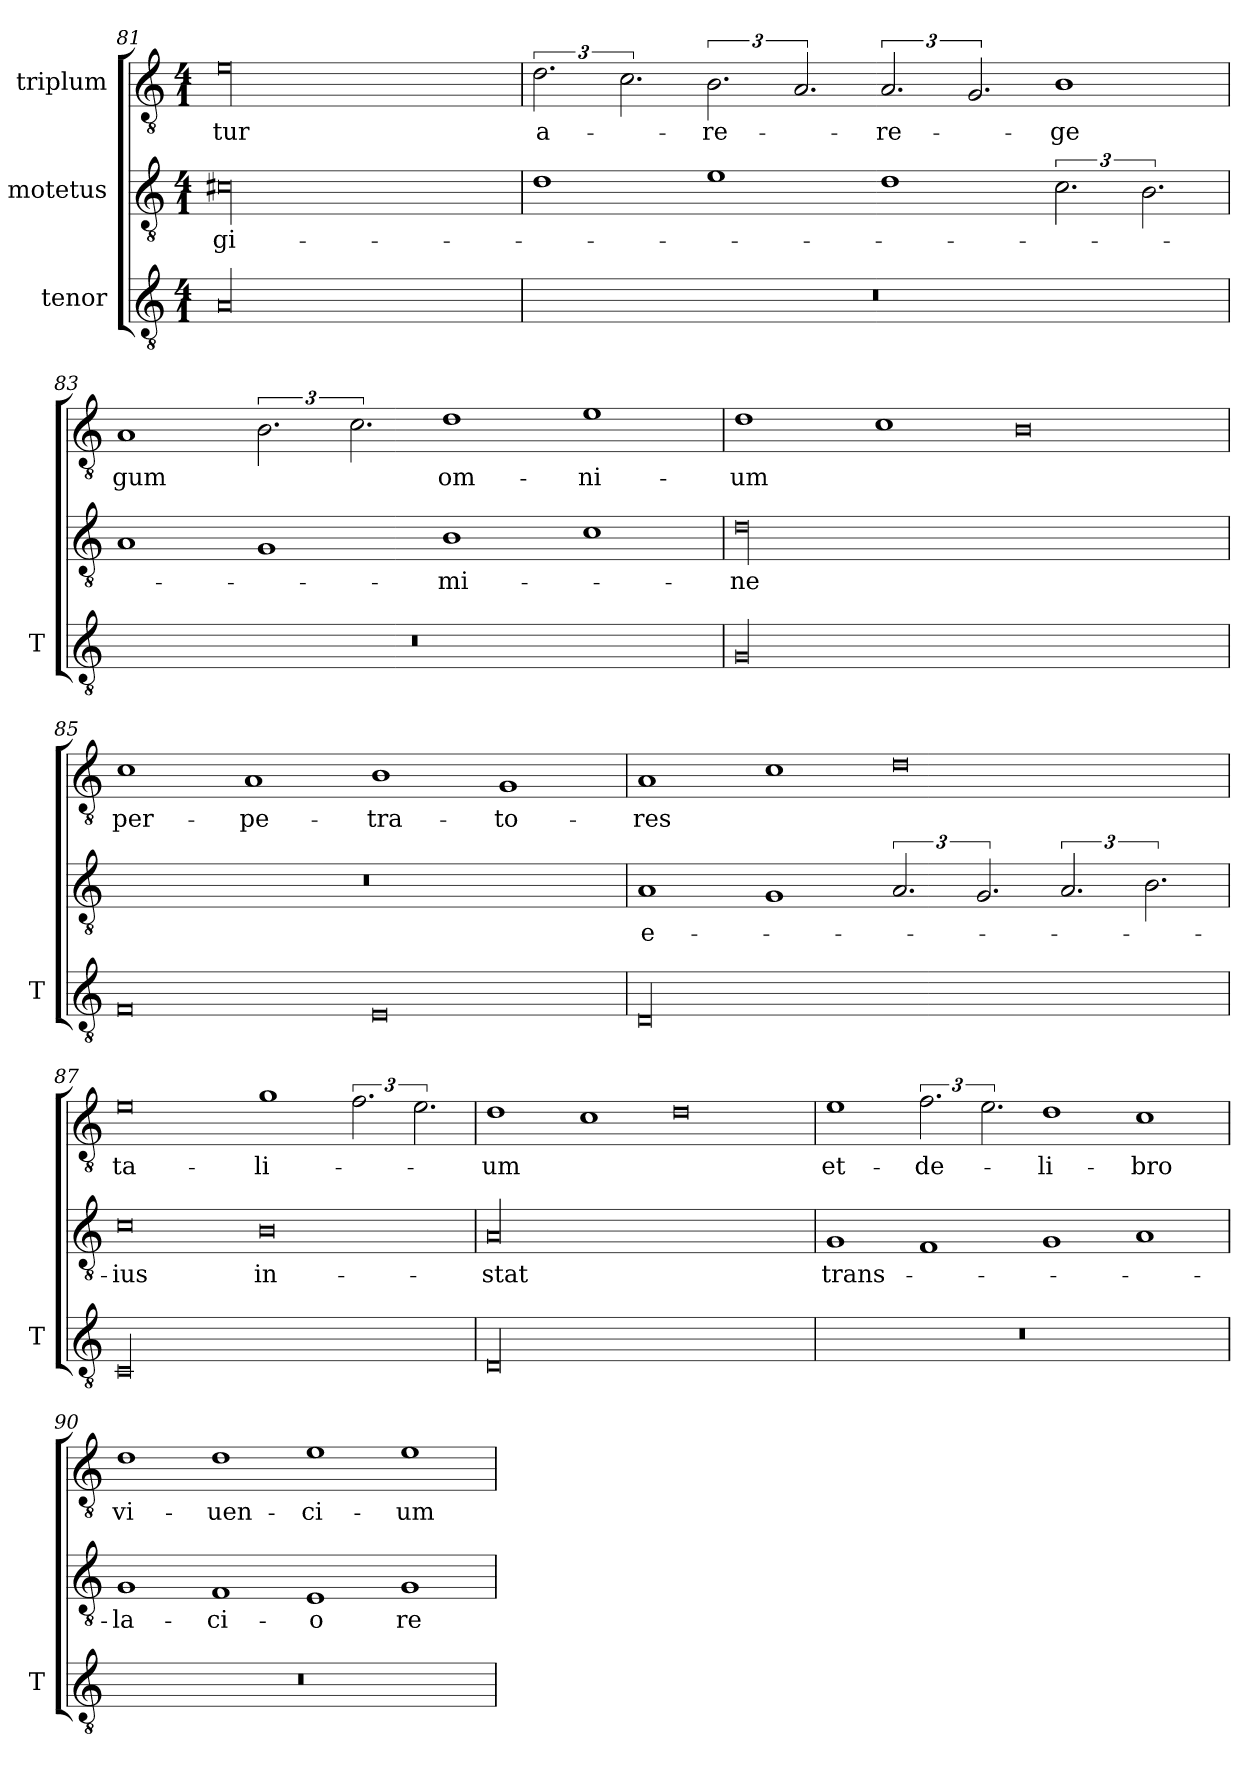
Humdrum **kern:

**kern	**kern	**text	**kern	**text
*part3	*part2	*part2	*part1	*part1
*staff3	*staff2	*staff2	*staff1	*staff1
*I"tenor	*I"motetus	*	*I"triplum	*
*I'T	*	*	*	*
*clefGv2	*clefGv2	*	*clefGv2	*
*k[]	*k[]	*	*k[]	*
*C:	*C:	*	*C:	*
*M4/1	*M4/1	*	*M4/1	*
=81	=81	=81	=81	=81
00A/	00c#X\	-gi-	00e\	-tur
=82	=82	=82	=82	=82
00r	1d\	.	3.d\	a-
.	.	.	3.c\	.
.	1e\	.	3.B\	re-
.	.	.	3.A/	.
.	1d\	.	3.A/	re-
.	.	.	3.G/	.
.	3.c\	.	1B\	-ge
.	3.B\	.	.	.
=83	=83	=83	=83	=83
00r	1A/	.	1A/	-gum
.	1G/	.	3.B\	.
.	.	.	3.c\	.
.	1B\	-mi-	1d\	om-
.	1c\	.	1e\	-ni-
=84	=84	=84	=84	=84
00G/	00d\	-ne	1d\	-um
.	.	.	1c\	.
.	.	.	0B\	.
=85	=85	=85	=85	=85
0F/	00r	.	1c\	per-
.	.	.	1A/	-pe-
0E/	.	.	1B\	-tra-
.	.	.	1G/	-to-
=86	=86	=86	=86	=86
00D/	1A/	e-	1A/	-res
.	1G/	.	1c\	.
.	3.A/	.	0d\	.
.	3.G/	.	.	.
.	3.A/	.	.	.
.	3.B\	.	.	.
=87	=87	=87	=87	=87
00C/	0c\	-ius	0e\	ta-
.	0B\	in-	1g\	-li-
.	.	.	3.f\	.
.	.	.	3.e\	.
=88	=88	=88	=88	=88
00D/	00A/	-stat	1d\	-um
.	.	.	1c\	.
.	.	.	0d\	.
=89	=89	=89	=89	=89
00r	1G/	trans-	1e\	et-
.	1F/	.	3.f\	de-
.	.	.	3.e\	.
.	1G/	.	1d\	li-
.	1A/	.	1c\	-bro
=90	=90	=90	=90	=90
00r	1G/	-la-	1d\	vi-
.	1F/	-ci-	1d\	-uen-
.	1E/	-o	1e\	-ci-
.	1G/	re-	1e\	-um
=	=	=	=	=
*-	*-	*-	*-	*-
